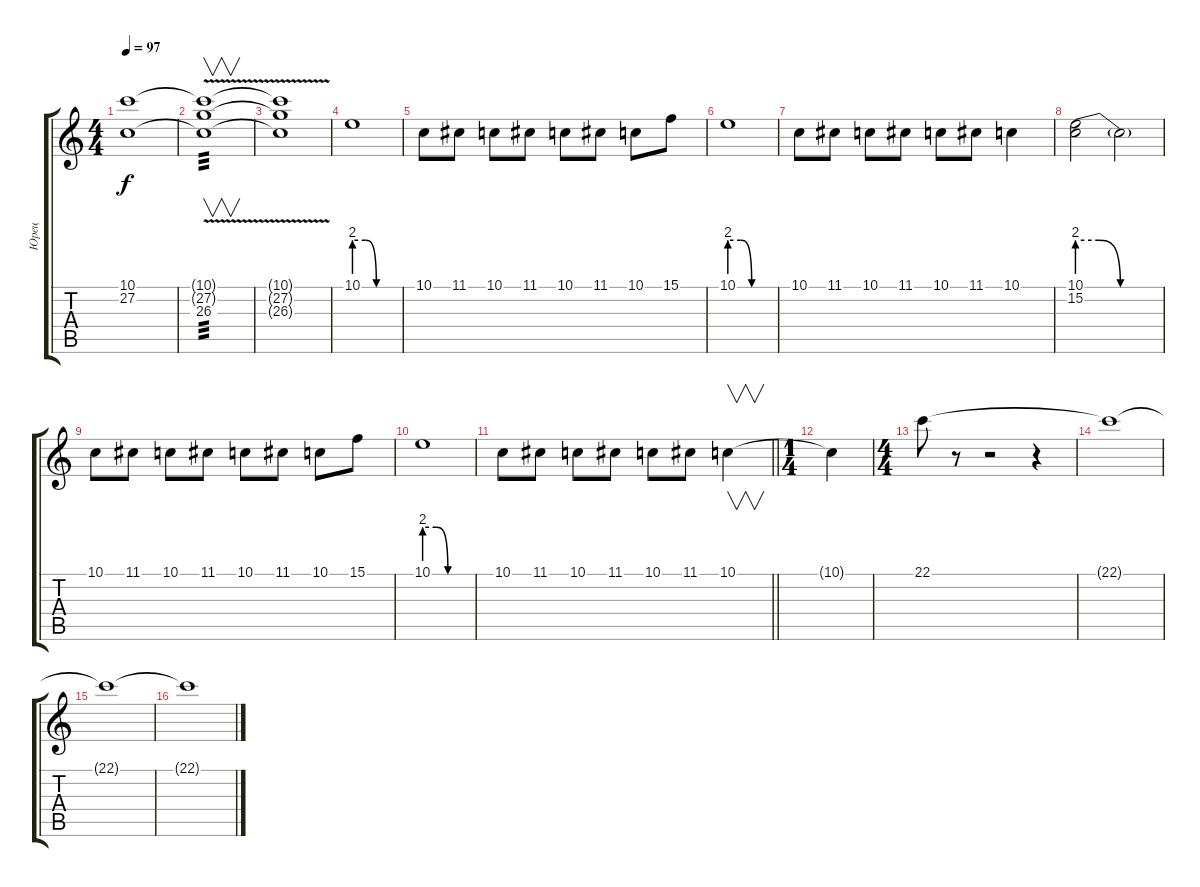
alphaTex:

\track ("Юрец" "Юрец") {instrument stringensemble1}
\staff {score tabs}
\tuning (D4 A3 F3 C3 G2 C2) {hide}
\ts (4 4)
\tempo 97
\clef g2
\ks c
(10.1{t} 27.2{t}).1{dy f} |
(10.1{t} 27.2{t} 26.3{v}).1{v tp 3} |
(10.1{t} 27.2{t} 26.3{t}).1 |
10.1{be (custom 0 8 15 8 30 0 60 0)}.1 |
10.1.8 11.1.8 10.1.8 11.1.8 10.1.8 11.1.8 10.1.8 15.1.8 |
10.1{be (custom 0 8 15 8 30 0 60 0)}.1 |
10.1.8 11.1.8 10.1.8 11.1.8 10.1.8 11.1.8 10.1.4 |
(10.1{be (custom 0 8 15 8 30 0 60 0)} 15.2).2 10.1{t}.2 |
10.1.8 11.1.8 10.1.8 11.1.8 10.1.8 11.1.8 10.1.8 15.1.8 |
10.1{be (custom 0 8 15 8 30 0 60 0)}.1 |
\barLineRight lightlight
10.1.8 11.1.8 10.1.8 11.1.8 10.1.8 11.1.8 10.1.4{v} |
\ts (1 4)
10.1{t}.4 |
\ts (4 4)
22.1.8 r.8 r.2 r.4 |
22.1{t}.1 |
22.1{t}.1 |
22.1{t}.1
